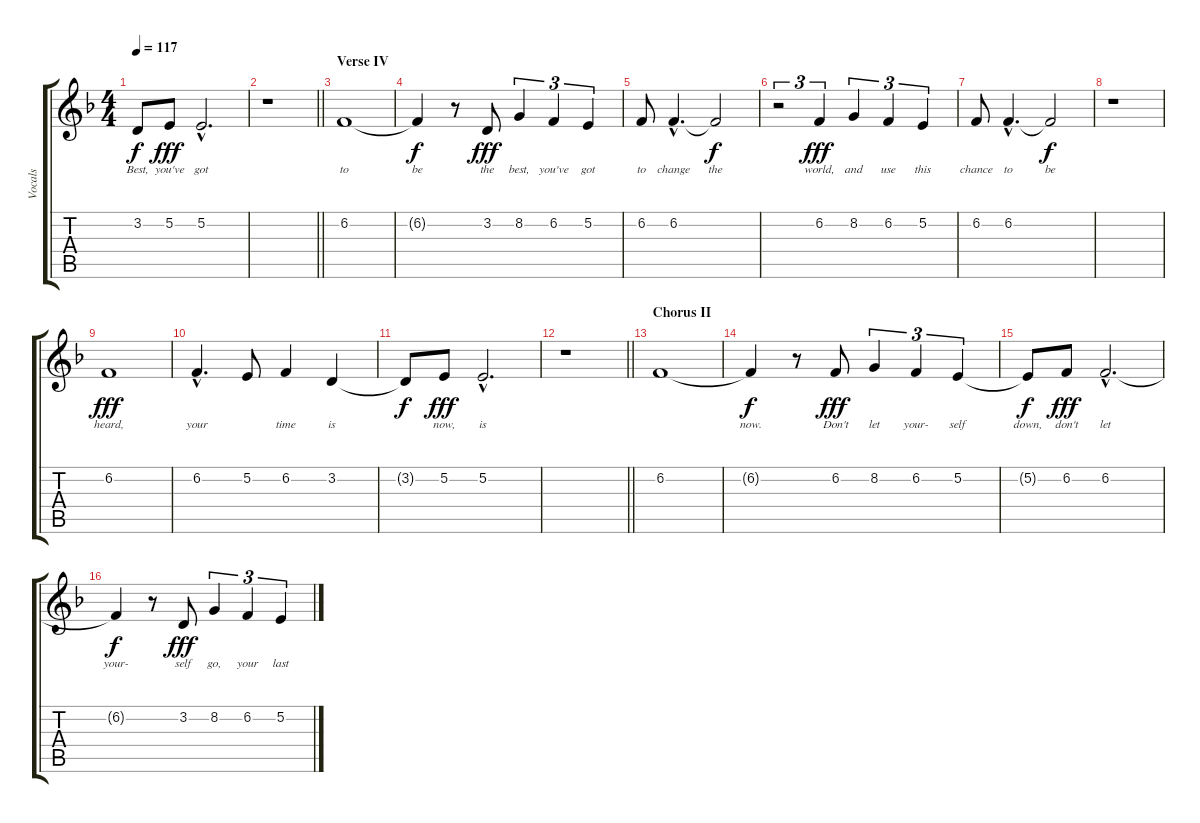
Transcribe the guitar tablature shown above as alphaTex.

\track ("Vocals" "Vocals") {instrument lead6voice}
\staff {score tabs}
\tuning (E4 B3 G3 D3 A2 E2) {hide}
\ts (4 4)
\tempo 117
\clef g2
\ks f
3.2{t}.8{lyrics (0 "Best,") lyrics (1 "") lyrics (2 "") lyrics (3 "") lyrics (4 "") dy f} 5.2.8{lyrics (0 "you've") lyrics (1 "") lyrics (2 "") lyrics (3 "") lyrics (4 "") dy fff} 5.2{hac}.2{d lyrics (0 "got") lyrics (1 "") lyrics (2 "") lyrics (3 "") lyrics (4 "")} |
\barLineRight lightlight
r.1 |
\section ("" "Verse IV")
6.2.1{lyrics (0 "to") lyrics (1 "") lyrics (2 "") lyrics (3 "") lyrics (4 "")} |
6.2{t}.4{lyrics (0 "be") lyrics (1 "") lyrics (2 "") lyrics (3 "") lyrics (4 "") dy f} r.8 3.2.8{lyrics (0 "the") lyrics (1 "") lyrics (2 "") lyrics (3 "") lyrics (4 "") dy fff} 8.2.4{tu (3 2) lyrics (0 "best,") lyrics (1 "") lyrics (2 "") lyrics (3 "") lyrics (4 "")} 6.2.4{tu (3 2) lyrics (0 "you've") lyrics (1 "") lyrics (2 "") lyrics (3 "") lyrics (4 "")} 5.2.4{tu (3 2) lyrics (0 "got") lyrics (1 "") lyrics (2 "") lyrics (3 "") lyrics (4 "")} |
6.2.8{lyrics (0 "to") lyrics (1 "") lyrics (2 "") lyrics (3 "") lyrics (4 "")} 6.2{hac}.4{d lyrics (0 "change") lyrics (1 "") lyrics (2 "") lyrics (3 "") lyrics (4 "")} 6.2{t}.2{lyrics (0 "the") lyrics (1 "") lyrics (2 "") lyrics (3 "") lyrics (4 "") dy f} |
r.2{tu (3 2)} 6.2.4{tu (3 2) lyrics (0 "world,") lyrics (1 "") lyrics (2 "") lyrics (3 "") lyrics (4 "") dy fff} 8.2.4{tu (3 2) lyrics (0 "and") lyrics (1 "") lyrics (2 "") lyrics (3 "") lyrics (4 "")} 6.2.4{tu (3 2) lyrics (0 "use") lyrics (1 "") lyrics (2 "") lyrics (3 "") lyrics (4 "")} 5.2.4{tu (3 2) lyrics (0 "this") lyrics (1 "") lyrics (2 "") lyrics (3 "") lyrics (4 "")} |
6.2.8{lyrics (0 "chance") lyrics (1 "") lyrics (2 "") lyrics (3 "") lyrics (4 "")} 6.2{hac}.4{d lyrics (0 "to") lyrics (1 "") lyrics (2 "") lyrics (3 "") lyrics (4 "")} 6.2{t}.2{lyrics (0 "be") lyrics (1 "") lyrics (2 "") lyrics (3 "") lyrics (4 "") dy f} |
r.1 |
6.2.1{lyrics (0 "heard,") lyrics (1 "") lyrics (2 "") lyrics (3 "") lyrics (4 "") dy fff} |
6.2{hac}.4{d lyrics (0 "your") lyrics (1 "") lyrics (2 "") lyrics (3 "") lyrics (4 "")} 5.2.8{lyrics (0 "") lyrics (1 "") lyrics (2 "") lyrics (3 "") lyrics (4 "")} 6.2.4{lyrics (0 "time") lyrics (1 "") lyrics (2 "") lyrics (3 "") lyrics (4 "")} 3.2.4{lyrics (0 "is") lyrics (1 "") lyrics (2 "") lyrics (3 "") lyrics (4 "")} |
3.2{t}.8{lyrics (0 "") lyrics (1 "") lyrics (2 "") lyrics (3 "") lyrics (4 "") dy f} 5.2.8{lyrics (0 "now,") lyrics (1 "") lyrics (2 "") lyrics (3 "") lyrics (4 "") dy fff} 5.2{hac}.2{d lyrics (0 "is") lyrics (1 "") lyrics (2 "") lyrics (3 "") lyrics (4 "")} |
\barLineRight lightlight
r.1 |
\section ("" "Chorus II")
6.2.1{lyrics (0 "") lyrics (1 "") lyrics (2 "") lyrics (3 "") lyrics (4 "")} |
6.2{t}.4{lyrics (0 "now.") lyrics (1 "") lyrics (2 "") lyrics (3 "") lyrics (4 "") dy f} r.8 6.2.8{lyrics (0 "Don't") lyrics (1 "") lyrics (2 "") lyrics (3 "") lyrics (4 "") dy fff} 8.2.4{tu (3 2) lyrics (0 "let") lyrics (1 "") lyrics (2 "") lyrics (3 "") lyrics (4 "")} 6.2.4{tu (3 2) lyrics (0 "your-") lyrics (1 "") lyrics (2 "") lyrics (3 "") lyrics (4 "")} 5.2.4{tu (3 2) lyrics (0 "self") lyrics (1 "") lyrics (2 "") lyrics (3 "") lyrics (4 "")} |
5.2{t}.8{lyrics (0 "down,") lyrics (1 "") lyrics (2 "") lyrics (3 "") lyrics (4 "") dy f} 6.2.8{lyrics (0 "don't") lyrics (1 "") lyrics (2 "") lyrics (3 "") lyrics (4 "") dy fff} 6.2{hac}.2{d lyrics (0 "let") lyrics (1 "") lyrics (2 "") lyrics (3 "") lyrics (4 "")} |
6.2{t}.4{lyrics (0 "your-") lyrics (1 "") lyrics (2 "") lyrics (3 "") lyrics (4 "") dy f} r.8 3.2.8{lyrics (0 "self") lyrics (1 "") lyrics (2 "") lyrics (3 "") lyrics (4 "") dy fff} 8.2.4{tu (3 2) lyrics (0 "go,") lyrics (1 "") lyrics (2 "") lyrics (3 "") lyrics (4 "")} 6.2.4{tu (3 2) lyrics (0 "your") lyrics (1 "") lyrics (2 "") lyrics (3 "") lyrics (4 "")} 5.2.4{tu (3 2) lyrics (0 "last") lyrics (1 "") lyrics (2 "") lyrics (3 "") lyrics (4 "")}
